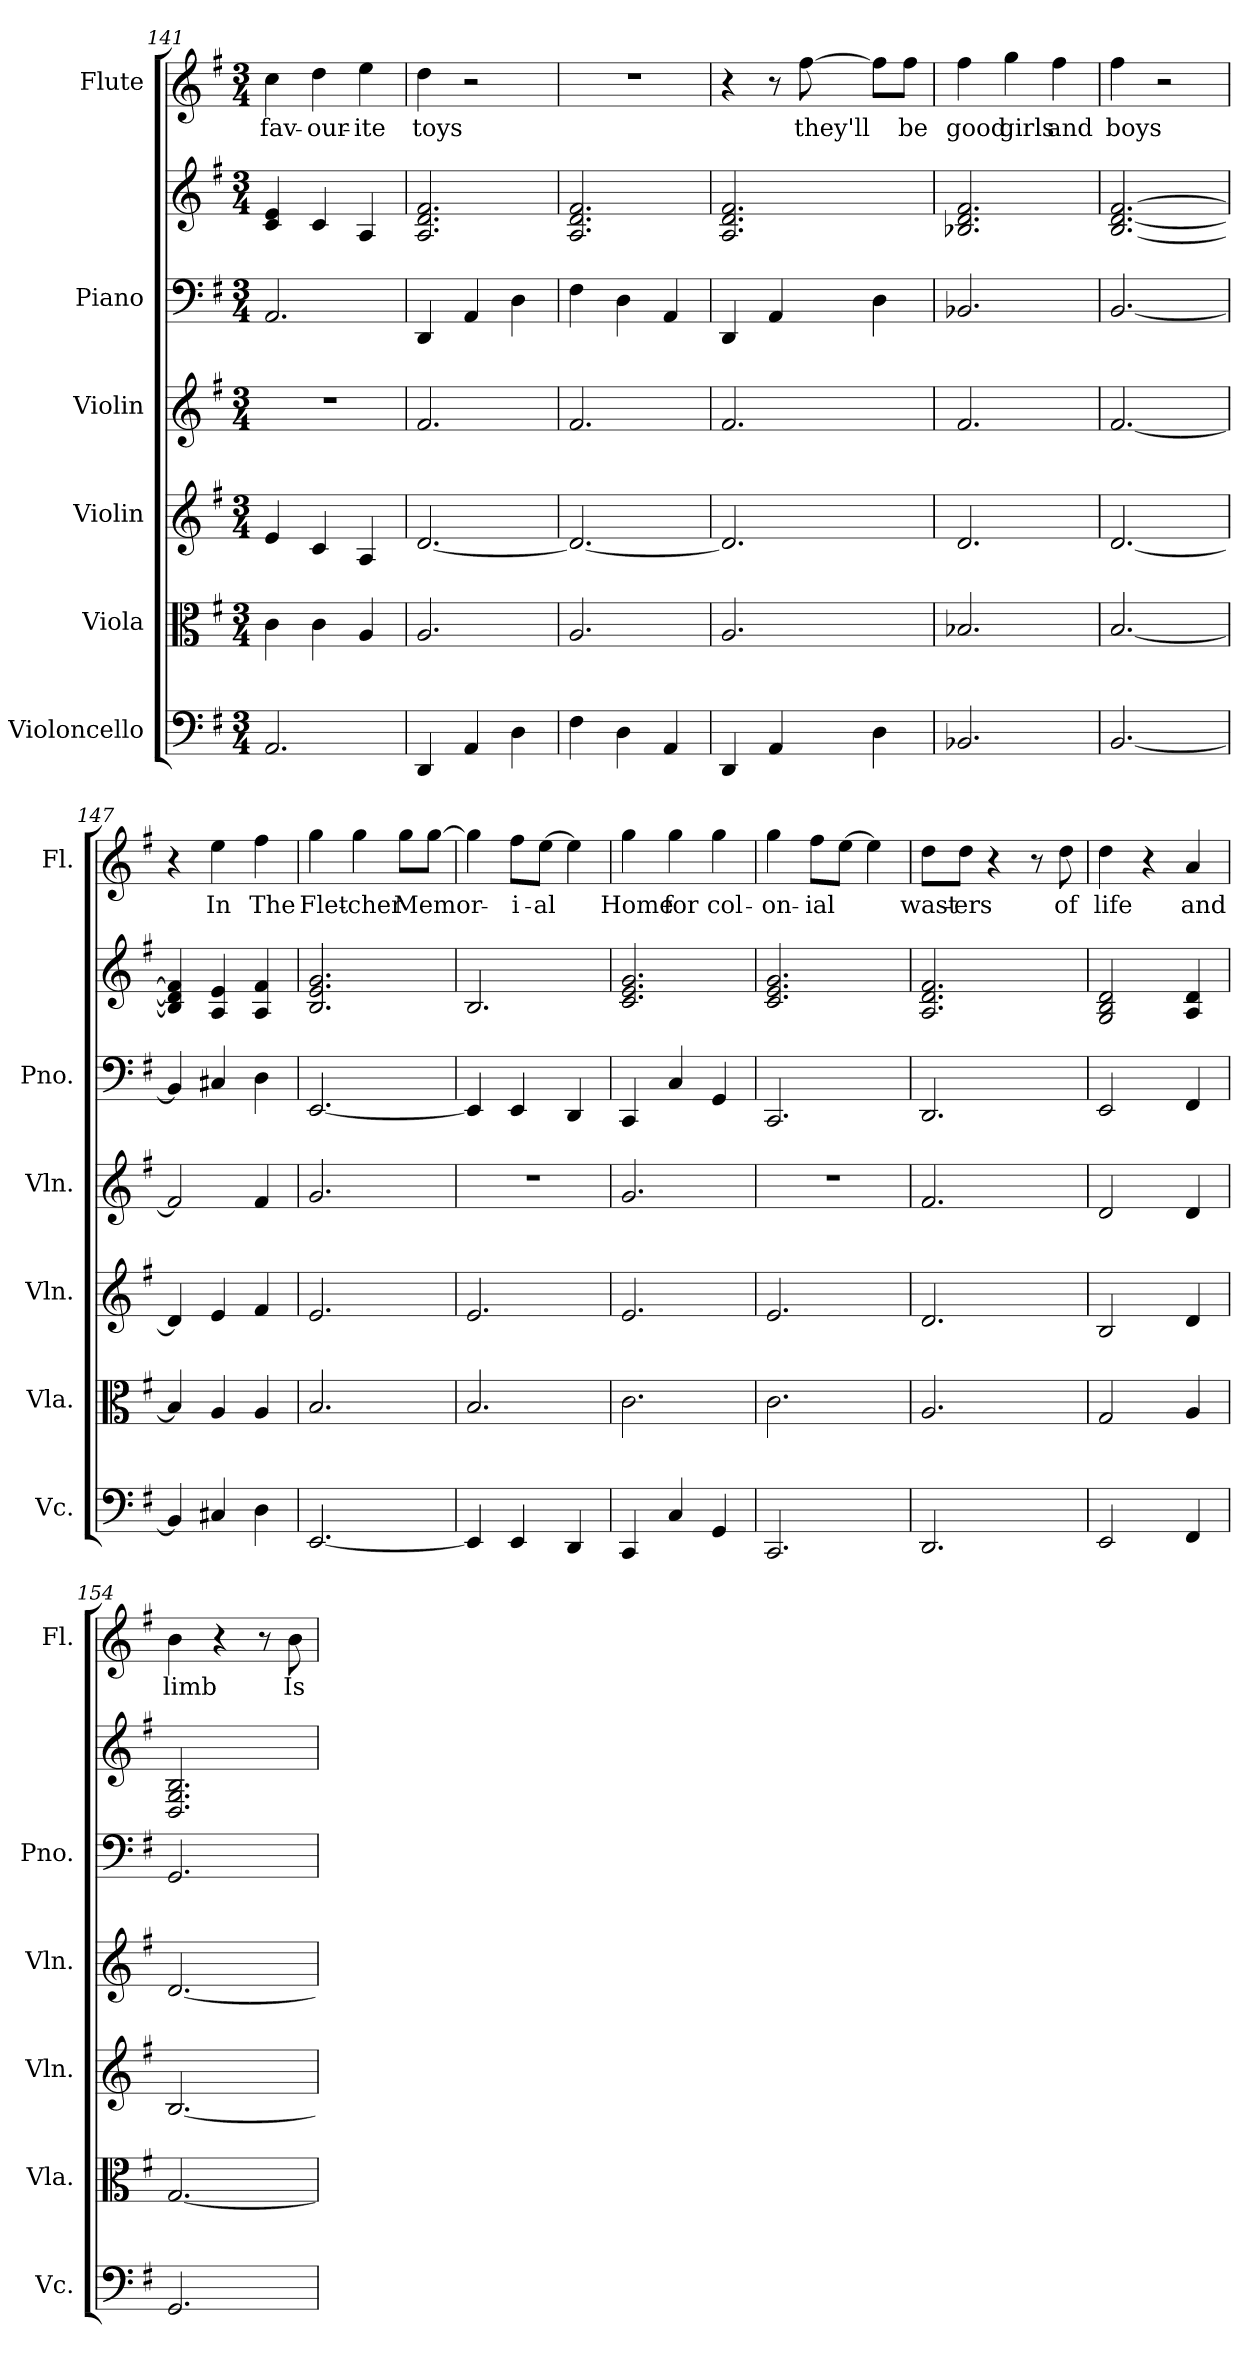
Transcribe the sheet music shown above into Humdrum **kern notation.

**kern	**kern	**kern	**kern	**kern	**kern	**kern	**text
*part6	*part5	*part4	*part3	*part2	*part2	*part1	*part1
*staff7	*staff6	*staff5	*staff4	*staff3	*staff2	*staff1	*staff1
*I"Violoncello	*I"Viola	*I"Violin	*I"Violin	*I"Piano	*	*I"Flute	*
*I'Vc.	*I'Vla.	*I'Vln.	*I'Vln.	*I'Pno.	*	*I'Fl.	*
*clefF4	*clefC3	*clefG2	*clefG2	*clefF4	*clefG2	*clefG2	*
*k[f#]	*k[f#]	*k[f#]	*k[f#]	*k[f#]	*k[f#]	*k[f#]	*
*M3/4	*M3/4	*M3/4	*M3/4	*M3/4	*M3/4	*M3/4	*
=141	=141	=141	=141	=141	=141	=141	=141
2.AA/	4c\	4e/	2.r	2.AA/	4c/ 4e/	4cc\	fav-
.	4c\	4c/	.	.	4c/	4dd\	-our-
.	4A/	4A/	.	.	4A/	4ee\	-ite
=142	=142	=142	=142	=142	=142	=142	=142
4DD/	2.A/	[2.d/	2.f#/	4DD/	2.A/ 2.d/ 2.f#/	4dd\	toys
4AA/	.	.	.	4AA/	.	2r	.
4D\	.	.	.	4D\	.	.	.
=143	=143	=143	=143	=143	=143	=143	=143
4F#\	2.A/	2.d/_	2.f#/	4F#\	2.A/ 2.d/ 2.f#/	2.r	.
4D\	.	.	.	4D\	.	.	.
4AA/	.	.	.	4AA/	.	.	.
=144	=144	=144	=144	=144	=144	=144	=144
4DD/	2.A/	2.d/]	2.f#/	4DD/	2.A/ 2.d/ 2.f#/	4r	.
4AA/	.	.	.	4AA/	.	8r	.
.	.	.	.	.	.	[8ff#\	they'll
4D\	.	.	.	4D\	.	8ff#\L]	.
.	.	.	.	.	.	8ff#\J	be
=145	=145	=145	=145	=145	=145	=145	=145
2.BB-X/	2.B-X/	2.d/	2.f#/	2.BB-X/	2.B-X/ 2.d/ 2.f#/	4ff#\	good
.	.	.	.	.	.	4gg\	girls
.	.	.	.	.	.	4ff#\	and
=146	=146	=146	=146	=146	=146	=146	=146
[2.BB/	[2.B/	[2.d/	[2.f#/	[2.BB/	[2.B/ [2.d/ [2.f#/	4ff#\	boys
.	.	.	.	.	.	2r	.
=147	=147	=147	=147	=147	=147	=147	=147
4BB/]	4B/]	4d/]	2f#/]	4BB/]	4B/] 4d/] 4f#/]	4r	.
4C#X/	4A/	4e/	.	4C#X/	4A/ 4e/	4ee\	In
4D\	4A/	4f#/	4f#/	4D\	4A/ 4f#/	4ff#\	The
!!LO:LB:g=z
=148	=148	=148	=148	=148	=148	=148	=148
[2.EE/	2.B/	2.e/	2.g/	[2.EE/	2.B/ 2.e/ 2.g/	4gg\	Flet-
.	.	.	.	.	.	4gg\	-cher
.	.	.	.	.	.	8gg\L	Memor-
.	.	.	.	.	.	[8gg\J	.
=149	=149	=149	=149	=149	=149	=149	=149
4EE/]	2.B/	2.e/	2.r	4EE/]	2.B/	4gg\]	.
4EE/	.	.	.	4EE/	.	8ff#\L	-i-
.	.	.	.	.	.	[8ee\J	-al
4DD/	.	.	.	4DD/	.	4ee\]	.
=150	=150	=150	=150	=150	=150	=150	=150
4CC/	2.c\	2.e/	2.g/	4CC/	2.c/ 2.e/ 2.g/	4gg\	Home
4C/	.	.	.	4C/	.	4gg\	for
4GG/	.	.	.	4GG/	.	4gg\	col-
=151	=151	=151	=151	=151	=151	=151	=151
2.CC/	2.c\	2.e/	2.r	2.CC/	2.c/ 2.e/ 2.g/	4gg\	-on-
.	.	.	.	.	.	8ff#\L	-ial
.	.	.	.	.	.	[8ee\J	.
.	.	.	.	.	.	4ee\]	.
=152	=152	=152	=152	=152	=152	=152	=152
2.DD/	2.A/	2.d/	2.f#/	2.DD/	2.A/ 2.d/ 2.f#/	8dd\L	wast-
.	.	.	.	.	.	8dd\J	-ers
.	.	.	.	.	.	4r	.
.	.	.	.	.	.	8r	.
.	.	.	.	.	.	8dd\	of
=153	=153	=153	=153	=153	=153	=153	=153
2EE/	2G/	2B/	2d/	2EE/	2G/ 2B/ 2d/	4dd\	life
.	.	.	.	.	.	4r	.
4FF#/	4A/	4d/	4d/	4FF#/	4A/ 4d/	4a/	and
=154	=154	=154	=154	=154	=154	=154	=154
2.GG/	[2.G/	[2.B/	[2.d/	2.GG/	2.D/ 2.G/ 2.B/	4b\	limb
.	.	.	.	.	.	4r	.
.	.	.	.	.	.	8r	.
.	.	.	.	.	.	8b\	Is
=	=	=	=	=	=	=	=
*-	*-	*-	*-	*-	*-	*-	*-
